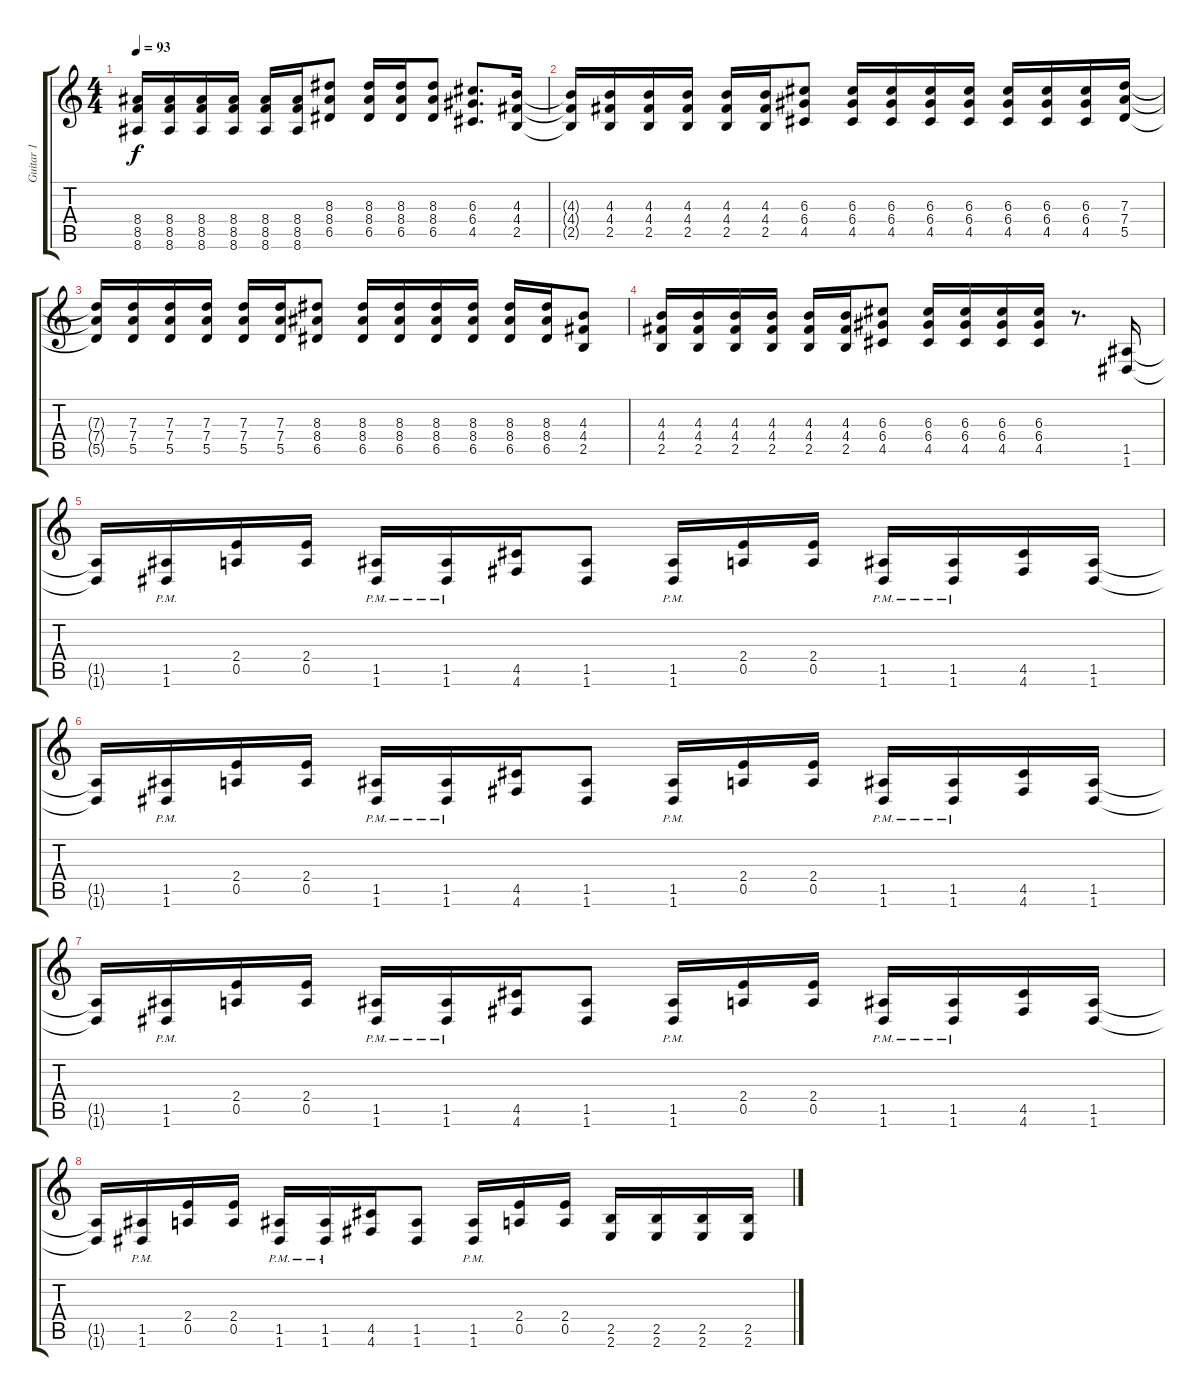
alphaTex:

\track ("Guitar 1" "Guitar 1") {instrument overdrivenguitar}
\staff {score tabs}
\tuning (E4 B3 G3 D3 A2 D2) {hide}
\ts (4 4)
\tempo 93
\clef g2
\ks c
(8.4{t} 8.5{t} 8.6{t}).16{dy f} (8.4 8.5 8.6).16 (8.4 8.5 8.6).16 (8.4 8.5 8.6).16 (8.4 8.5 8.6).16 (8.4 8.5 8.6).16 (8.3 8.4 6.5).8 (8.3 8.4 6.5).16 (8.3 8.4 6.5).16 (8.3 8.4 6.5).8 (6.3 6.4 4.5).8{d} (4.3 4.4 2.5).16 |
(4.3{t} 4.4{t} 2.5{t}).16 (4.3 4.4 2.5).16 (4.3 4.4 2.5).16 (4.3 4.4 2.5).16 (4.3 4.4 2.5).16 (4.3 4.4 2.5).16 (6.3 6.4 4.5).8 (6.3 6.4 4.5).16 (6.3 6.4 4.5).16 (6.3 6.4 4.5).16 (6.3 6.4 4.5).16 (6.3 6.4 4.5).16 (6.3 6.4 4.5).16 (6.3 6.4 4.5).16 (7.3 7.4 5.5).16 |
(7.3{t} 7.4{t} 5.5{t}).16 (7.3 7.4 5.5).16 (7.3 7.4 5.5).16 (7.3 7.4 5.5).16 (7.3 7.4 5.5).16 (7.3 7.4 5.5).16 (8.3 8.4 6.5).8 (8.3 8.4 6.5).16 (8.3 8.4 6.5).16 (8.3 8.4 6.5).16 (8.3 8.4 6.5).16 (8.3 8.4 6.5).16 (8.3 8.4 6.5).16 (4.3 4.4 2.5).8 |
(4.3 4.4 2.5).16 (4.3 4.4 2.5).16 (4.3 4.4 2.5).16 (4.3 4.4 2.5).16 (4.3 4.4 2.5).16 (4.3 4.4 2.5).16 (6.3 6.4 4.5).8 (6.3 6.4 4.5).16 (6.3 6.4 4.5).16 (6.3 6.4 4.5).16 (6.3 6.4 4.5).16 r.8{d} (1.5 1.6).16 |
(1.5{t} 1.6{t}).16 (1.5{pm} 1.6{pm}).16 (2.4 0.5).16 (2.4 0.5).16 (1.5{pm} 1.6{pm}).16 (1.5{pm} 1.6{pm}).16 (4.5 4.6).16 (1.5 1.6).8 (1.5{pm} 1.6{pm}).16 (2.4 0.5).16 (2.4 0.5).16 (1.5{pm} 1.6{pm}).16 (1.5{pm} 1.6{pm}).16 (4.5 4.6).16 (1.5 1.6).16 |
(1.5{t} 1.6{t}).16 (1.5{pm} 1.6{pm}).16 (2.4 0.5).16 (2.4 0.5).16 (1.5{pm} 1.6{pm}).16 (1.5{pm} 1.6{pm}).16 (4.5 4.6).16 (1.5 1.6).8 (1.5{pm} 1.6{pm}).16 (2.4 0.5).16 (2.4 0.5).16 (1.5{pm} 1.6{pm}).16 (1.5{pm} 1.6{pm}).16 (4.5 4.6).16 (1.5 1.6).16 |
(1.5{t} 1.6{t}).16 (1.5{pm} 1.6{pm}).16 (2.4 0.5).16 (2.4 0.5).16 (1.5{pm} 1.6{pm}).16 (1.5{pm} 1.6{pm}).16 (4.5 4.6).16 (1.5 1.6).8 (1.5{pm} 1.6{pm}).16 (2.4 0.5).16 (2.4 0.5).16 (1.5{pm} 1.6{pm}).16 (1.5{pm} 1.6{pm}).16 (4.5 4.6).16 (1.5 1.6).16 |
(1.5{t} 1.6{t}).16 (1.5{pm} 1.6{pm}).16 (2.4 0.5).16 (2.4 0.5).16 (1.5{pm} 1.6{pm}).16 (1.5{pm} 1.6{pm}).16 (4.5 4.6).16 (1.5 1.6).8 (1.5{pm} 1.6{pm}).16 (2.4 0.5).16 (2.4 0.5).16 (2.5 2.6).16 (2.5 2.6).16 (2.5 2.6).16 (2.5 2.6).16
